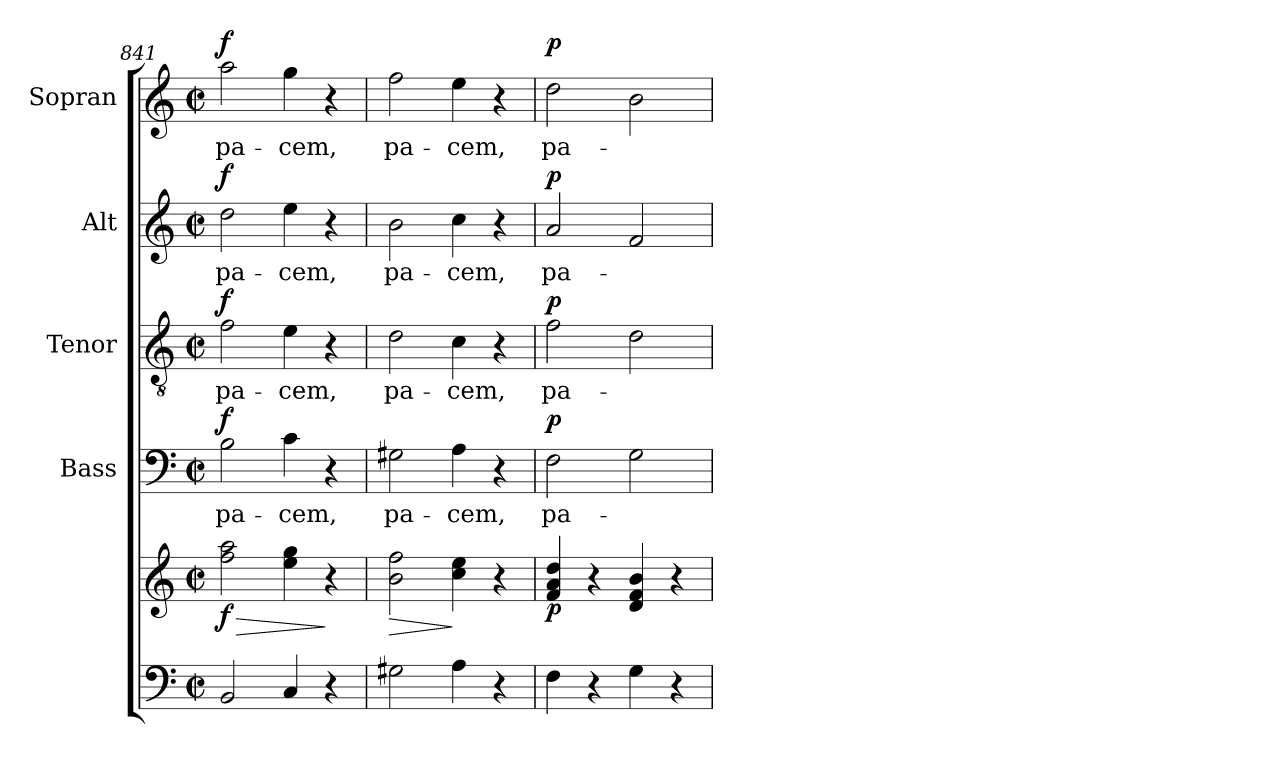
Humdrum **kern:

**kern	**kern	**dynam	**kern	**text	**dynam	**kern	**text	**dynam	**kern	**text	**dynam	**kern	**text	**dynam
*part5	*part5	*part5	*part4	*part4	*part4	*part3	*part3	*part3	*part2	*part2	*part2	*part1	*part1	*part1
*staff6	*staff5	*staff5/6	*staff4	*staff4	*staff4	*staff3	*staff3	*staff3	*staff2	*staff2	*staff2	*staff1	*staff1	*staff1
*	*	*	*I"Bass	*	*	*I"Tenor	*	*	*I"Alt	*	*	*I"Sopran	*	*
*	*	*	*I'B.	*	*	*I'T.	*	*	*I'A.	*	*	*I'S.	*	*
*clefF4	*clefG2	*	*clefF4	*	*	*clefGv2	*	*	*clefG2	*	*	*clefG2	*	*
*k[]	*k[]	*	*k[]	*	*	*k[]	*	*	*k[]	*	*	*k[]	*	*
*C:	*C:	*	*C:	*	*	*C:	*	*	*C:	*	*	*C:	*	*
*M2/2	*M2/2	*	*M2/2	*	*	*M2/2	*	*	*M2/2	*	*	*M2/2	*	*
*met(c|)	*met(c|)	*	*met(c|)	*	*	*met(c|)	*	*	*met(c|)	*	*	*met(c|)	*	*
=841	=841	=841	=841	=841	=841	=841	=841	=841	=841	=841	=841	=841	=841	=841
!	!	!LO:HP:b	!	!LO:LY:b	!	!	!LO:LY:b	!	!	!LO:LY:b	!	!	!LO:LY:b	!
!	!	!LO:DY:n=1:b	!	!	!LO:DY:a	!	!	!LO:DY:a	!	!	!LO:DY:a	!	!	!LO:DY:a
2BB/	2ff\ 2aa\	> f	2B\	pa-	f	2f\	pa-	f	2dd\	pa-	f	2aa\	pa-	f
!	!	!	!	!LO:LY:b	!	!	!LO:LY:b	!	!	!LO:LY:b	!	!	!LO:LY:b	!
4C/	4ee\ 4gg\	.	4c\	-cem,	.	4e\	-cem,	.	4ee\	-cem,	.	4gg\	-cem,	.
4r	4r	]	4r	.	.	4r	.	.	4r	.	.	4r	.	.
=842	=842	=842	=842	=842	=842	=842	=842	=842	=842	=842	=842	=842	=842	=842
!	!	!LO:HP:b	!	!LO:LY:b	!	!	!LO:LY:b	!	!	!LO:LY:b	!	!	!LO:LY:b	!
2G#X\	2b\ 2ff\	>	2G#X\	pa-	.	2d\	pa-	.	2b\	pa-	.	2ff\	pa-	.
!	!	!	!	!LO:LY:b	!	!	!LO:LY:b	!	!	!LO:LY:b	!	!	!LO:LY:b	!
4A\	4cc\ 4ee\	]	4A\	-cem,	.	4c\	-cem,	.	4cc\	-cem,	.	4ee\	-cem,	.
4r	4r	.	4r	.	.	4r	.	.	4r	.	.	4r	.	.
=843	=843	=843	=843	=843	=843	=843	=843	=843	=843	=843	=843	=843	=843	=843
!	!	!LO:DY:b	!	!LO:LY:b	!LO:DY:a	!	!LO:LY:b	!LO:DY:a	!	!LO:LY:b	!LO:DY:a	!	!LO:LY:b	!LO:DY:a
4F\	4f/ 4a/ 4dd/	p	2F\	pa-	p	2f\	pa-	p	2a/	pa-	p	2dd\	pa-	p
4r	4r	.	.	.	.	.	.	.	.	.	.	.	.	.
4G\	4d/ 4f/ 4b/	.	2G\	.	.	2d\	.	.	2f/	.	.	2b\	.	.
4r	4r	.	.	.	.	.	.	.	.	.	.	.	.	.
=	=	=	=	=	=	=	=	=	=	=	=	=	=	=
*-	*-	*-	*-	*-	*-	*-	*-	*-	*-	*-	*-	*-	*-	*-
